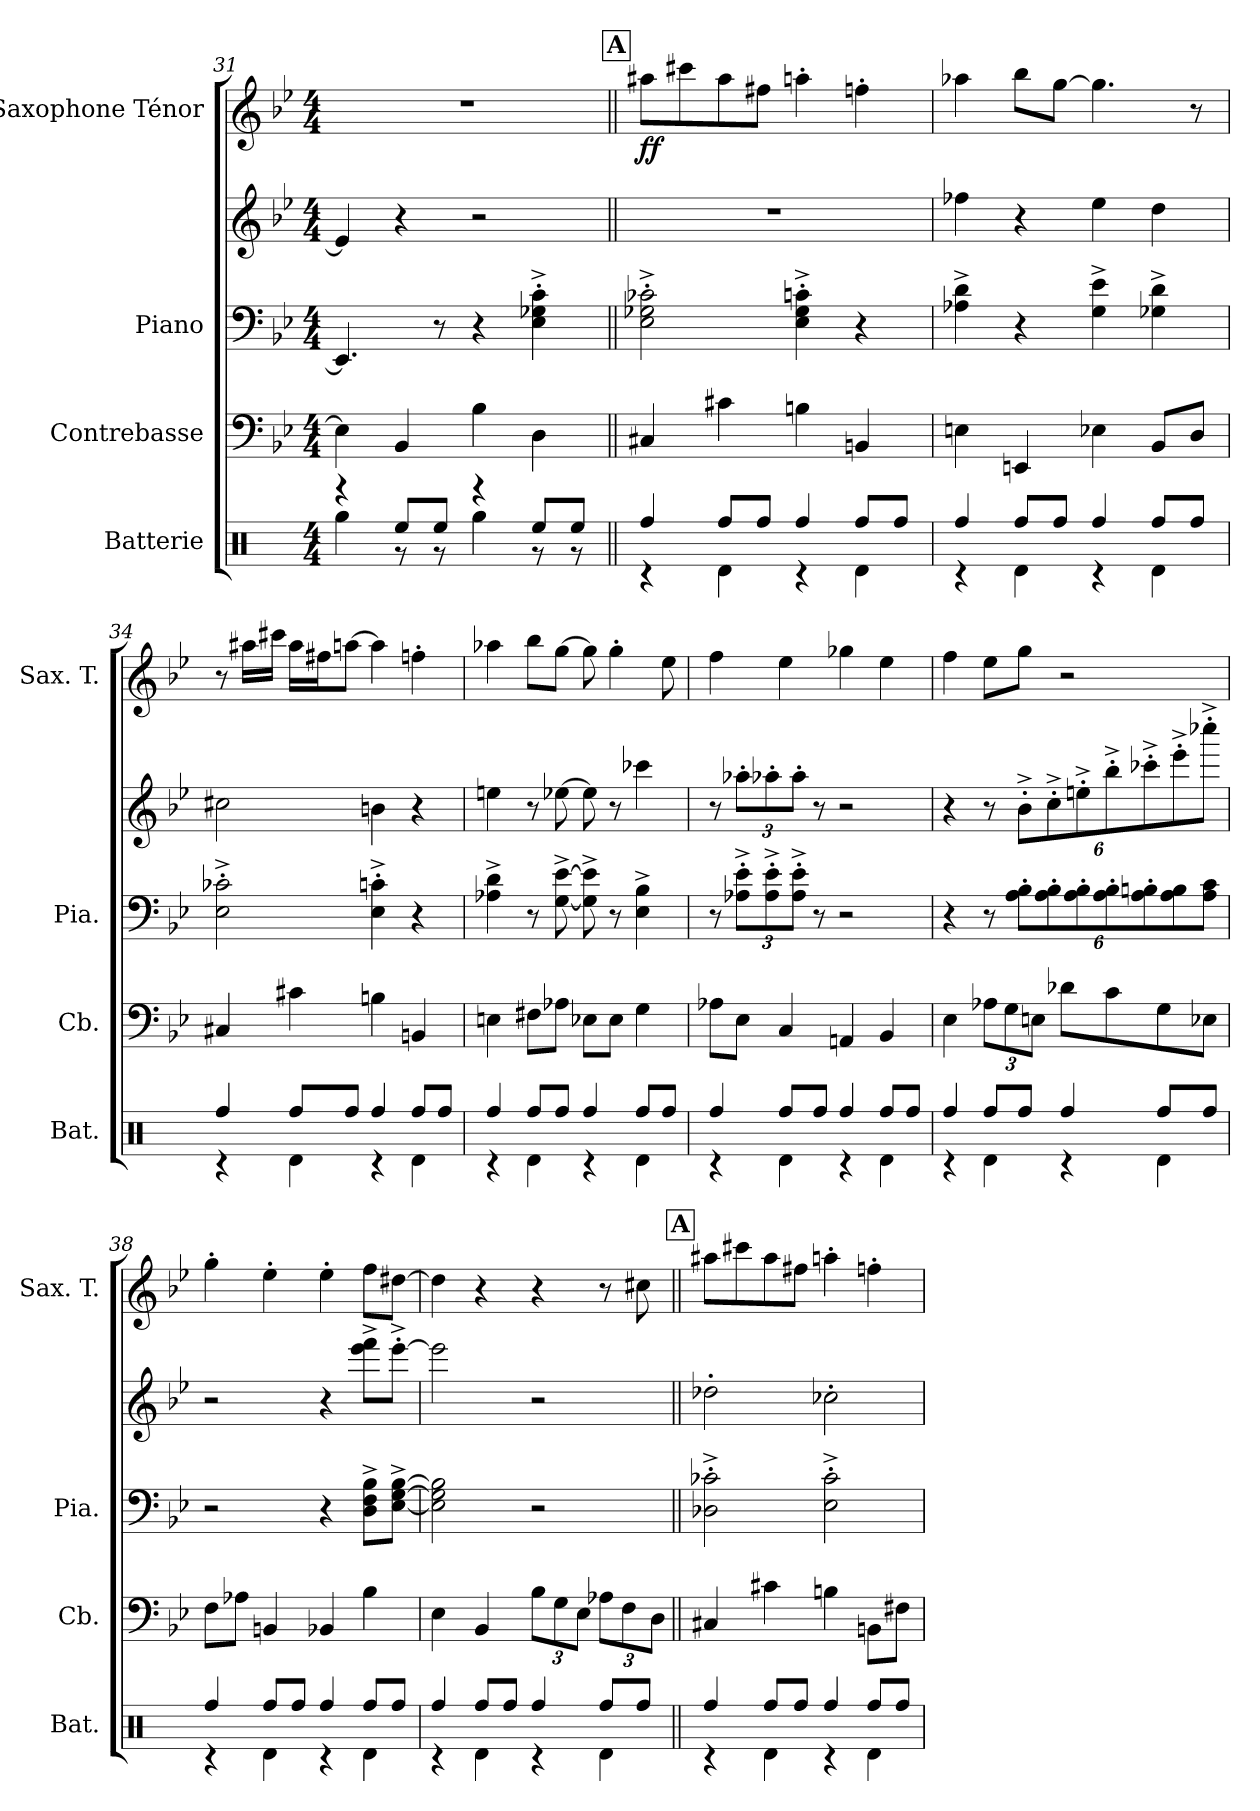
**kern	**kern	**kern	**kern	**kern	**dynam
*part4	*part3	*part2	*part2	*part1	*part1
*staff5	*staff4	*staff3	*staff2	*staff1	*staff1
*I"Batterie	*I"Contrebasse	*I"Piano	*	*I"Saxophone Ténor	*
*I'Bat.	*I'Cb.	*I'Pia.	*	*I'Sax. T.	*
*clefX	*clefF4	*clefF4	*clefG2	*clefG2	*
*	*ITrd7c12	*	*	*ITrd8c14	*
*k[]	*k[b-e-]	*k[b-e-]	*k[b-e-]	*k[b-e-]	*
*M4/4	*M4/4	*M4/4	*M4/4	*M4/4	*
=31	=31	=31	=31	=31	=31
*^	*	*	*	*	*
4r	4Rgg\	4EE-\]	4.EE-/]	4e-/]	1r	.
8Ree/L	8r	4BBB-/	.	4r	.	.
8Ree/J	8r	.	8r	.	.	.
4r	4Rgg\	4BB-\	4r	2r	.	.
8Ree/L	8r	4DD\	4E-\'^ 4G-X\'^ 4c\'^	.	.	.
8Ree/J	8r	.	.	.	.	.
!!LO:PB:g=z
!!LO:REH:place=s1:a:B:fs=14:t=A
=32||	=32||	=32||	=32||	=32||	=32||	=32||
!	!	!	!	!	!	!LO:DY:b
4Rff/	4r	4CC#X/	2E-\'^ 2G-X\'^ 2c-X\'^	1r	8a#X\L	ff
.	.	.	.	.	8cc#X\	.
8Rff/L	4Rd\	4C#X\	.	.	8a#\	.
8Rff/J	.	.	.	.	8f#X\J	.
4Rff/	4r	4BBn\	4E-\'^ 4G-\'^ 4cn\'^	.	4an'\	.
8Rff/L	4Rd\	4BBBn/	4r	.	4fn'\	.
8Rff/J	.	.	.	.	.	.
=33	=33	=33	=33	=33	=33	=33
4Rff/	4r	4EEn\	4A-X\^ 4d\^	4ff-X\	4a-X\	.
8Rff/L	4Rd\	4EEEn/	4r	4r	8b-\L	.
8Rff/J	.	.	.	.	[8g\J	.
4Rff/	4r	4EE-X\	4G\^ 4e-\^	4ee-\	4.g\]	.
8Rff/L	4Rd\	8BBB-/L	4G-X\^ 4d\^	4dd\	.	.
8Rff/J	.	8DD/J	.	.	8r	.
=34	=34	=34	=34	=34	=34	=34
4Rff/	4r	4CC#X/	2E-\'^ 2c-X\'^	2cc#X\	8r	.
.	.	.	.	.	16a#X\LL	.
.	.	.	.	.	16cc#X\JJ	.
8Rff/L	4Rd\	4C#X\	.	.	16a#\LL	.
.	.	.	.	.	16f#X\J	.
8Rff/J	.	.	.	.	[8an\J	.
4Rff/	4r	4BBn\	4E-\'^ 4cn\'^	4bn\	4a\]	.
8Rff/L	4Rd\	4BBBn/	4r	4r	4fn'\	.
8Rff/J	.	.	.	.	.	.
!!LO:LB:g=z
=35	=35	=35	=35	=35	=35	=35
4Rff/	4r	4EEn\	4A-X\^ 4d\^	4een\	4a-X\	.
8Rff/L	4Rd\	8FF#X\L	8r	8r	8b-\L	.
8Rff/J	.	8AA-X\J	[8G\^ [8e-\^	[8ee-X\	[8g\J	.
4Rff/	4r	8EE-X\L	8G\]^ 8e-\]^	8ee-\]	8g\]	.
.	.	8EE-\J	8r	8r	4g'\	.
8Rff/L	4Rd\	4GG\	4E-\^ 4B-\^	4ccc-X\	.	.
8Rff/J	.	.	.	.	8e-\	.
=36	=36	=36	=36	=36	=36	=36
4Rff/	4r	8AA-X\L	8r	8r	4f\	.
*	*	*	*Xbrackettup	*Xbrackettup	*	*
.	.	8EE-\J	12A-X\'^ 12e-\'^L	12aa-X'\L	.	.
.	.	.	12A-\'^ 12e-\'^	12aa-X'\	.	.
8Rff/L	4Rd\	4CC/	.	.	4e-\	.
.	.	.	12A-\'^ 12e-\'^J	12aa-'\J	.	.
8Rff/J	.	.	8r	8r	.	.
4Rff/	4r	4AAAn/	2r	2r	4g-X\	.
8Rff/L	4Rd\	4BBB-/	.	.	4e-\	.
8Rff/J	.	.	.	.	.	.
=37	=37	=37	=37	=37	=37	=37
4Rff/	4r	4EE-\	4r	4r	4f\	.
*	*	*Xbrackettup	*	*	*	*
8Rff/L	4Rd\	12AA-X\L	8r	8r	8e-\L	.
.	.	12GG\	.	.	.	.
8Rff/J	.	.	12A\' 12B-\'L	12b-'^\L	8g\J	.
.	.	12EEn\J	.	.	.	.
.	.	.	12A\' 12B-\'	12cc'^\	.	.
4Rff/	4r	8D-X\L	.	.	2r	.
.	.	.	12A\' 12B-\'	12een'^\	.	.
.	.	8C\	12A\' 12B-\'	12bb-'^\	.	.
.	.	.	12A\' 12Bn\'	12ccc-X'^\	.	.
8Rff/L	4Rd\	8GG\	.	.	.	.
.	.	.	12A\ 12B\	12eee-'^\	.	.
8Rff/J	.	8EE-X\J	8A\ 8c\J	8cccc-X'^\J	.	.
!!LO:PB:g=z
=38	=38	=38	=38	=38	=38	=38
4Rff/	4r	8FF\L	2r	2r	4g'\	.
.	.	8AA-X\J	.	.	.	.
8Rff/L	4Rd\	4BBBn/	.	.	4e-'\	.
8Rff/J	.	.	.	.	.	.
4Rff/	4r	4BBB-X/	4r	4r	4e-'\	.
8Rff/L	4Rd\	4BB-\	8D\^ 8F\^ 8B-\^L	8eee-\^ 8fff\^L	8f\L	.
8Rff/J	.	.	[8E-\^ [8G\^ [8B-\^J	[8eee-'^\J	[8d#X\J	.
=39	=39	=39	=39	=39	=39	=39
4Rff/	4r	4EE-\	2E-\] 2G\] 2B-\]	2eee-\]	4d#\]	.
8Rff/L	4Rd\	4BBB-/	.	.	4r	.
8Rff/J	.	.	.	.	.	.
4Rff/	4r	12BB-\L	2r	2r	4r	.
.	.	12GG\	.	.	.	.
.	.	12EE-\J	.	.	.	.
8Rff/L	4Rd\	12AA-X\L	.	.	8r	.
.	.	12FF\	.	.	.	.
8Rff/J	.	.	.	.	8c#X\	.
.	.	12DD\J	.	.	.	.
!!LO:REH:place=s1:a:B:fs=14:t=A
=40||	=40||	=40||	=40||	=40||	=40||	=40||
4Rff/	4r	4CC#X/	2D-X\'^ 2c-X\'^	2dd-X'\	8a#X\L	.
.	.	.	.	.	8cc#X\	.
8Rff/L	4Rd\	4C#X\	.	.	8a#\	.
8Rff/J	.	.	.	.	8f#X\J	.
4Rff/	4r	4BBn\	2E-\'^ 2c-\'^	2cc-X'\	4an'\	.
8Rff/L	4Rd\	8BBBn\L	.	.	4fn'\	.
8Rff/J	.	8FF#X\J	.	.	.	.
*v	*v	*	*	*	*	*
=	=	=	=	=	=
*-	*-	*-	*-	*-	*-
